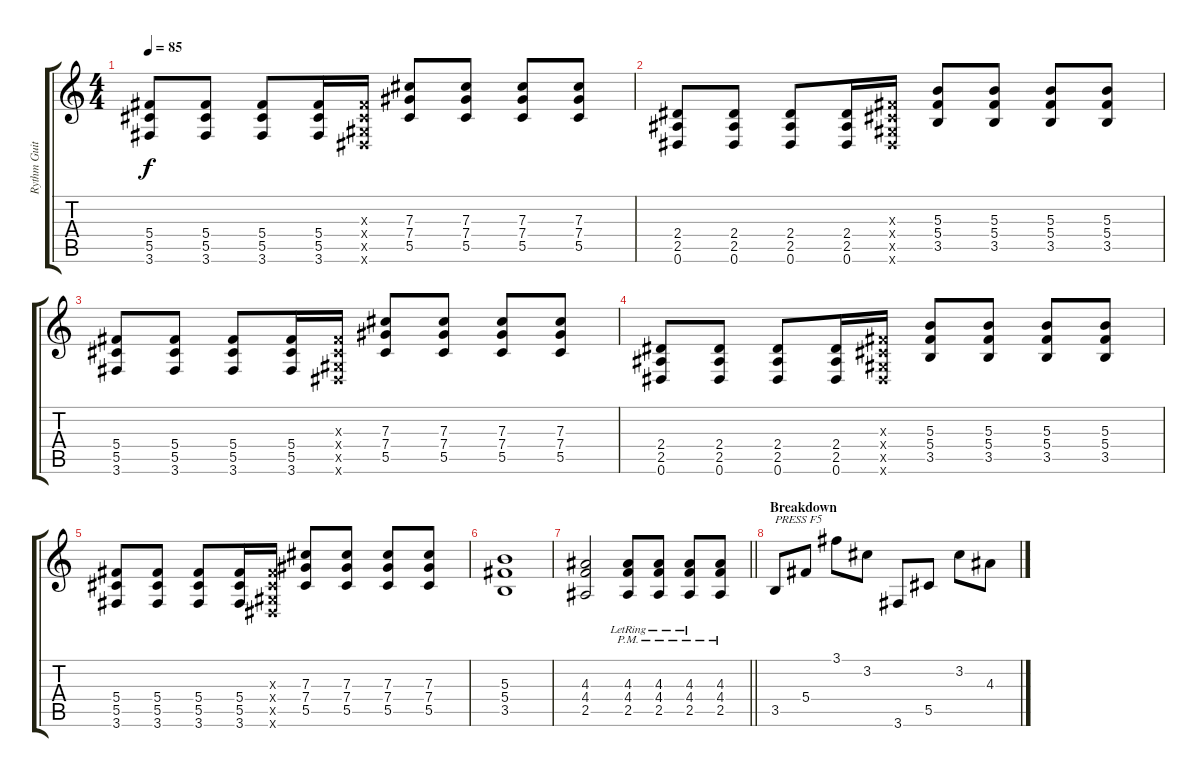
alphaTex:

\track ("Rythm Guitar" "Rythm Guit") {instrument distortionguitar}
\staff {score tabs}
\tuning (Eb4 Bb3 Gb3 Db3 Ab2 Eb2) {hide}
\ts (4 4)
\tempo 85
\clef g2
\ks c
(5.4 5.5 3.6).8{dy f} (5.4 5.5 3.6).8 (5.4 5.5 3.6).8 (5.4 5.5 3.6).16 (0.3{x} 0.4{x} 0.5{x} 0.6{x}).16 (7.3 7.4 5.5).8 (7.3 7.4 5.5).8 (7.3 7.4 5.5).8 (7.3 7.4 5.5).8 |
(2.4 2.5 0.6).8 (2.4 2.5 0.6).8 (2.4 2.5 0.6).8 (2.4 2.5 0.6).16 (0.3{x} 0.4{x} 0.5{x} 0.6{x}).16 (5.3 5.4 3.5).8 (5.3 5.4 3.5).8 (5.3 5.4 3.5).8 (5.3 5.4 3.5).8 |
(5.4 5.5 3.6).8 (5.4 5.5 3.6).8 (5.4 5.5 3.6).8 (5.4 5.5 3.6).16 (0.3{x} 0.4{x} 0.5{x} 0.6{x}).16 (7.3 7.4 5.5).8 (7.3 7.4 5.5).8 (7.3 7.4 5.5).8 (7.3 7.4 5.5).8 |
(2.4 2.5 0.6).8{instrument distortionguitar} (2.4 2.5 0.6).8 (2.4 2.5 0.6).8 (2.4 2.5 0.6).16 (0.3{x} 0.4{x} 0.5{x} 0.6{x}).16 (5.3 5.4 3.5).8 (5.3 5.4 3.5).8 (5.3 5.4 3.5).8 (5.3 5.4 3.5).8 |
(5.4 5.5 3.6).8 (5.4 5.5 3.6).8 (5.4 5.5 3.6).8 (5.4 5.5 3.6).16 (0.3{x} 0.4{x} 0.5{x} 0.6{x}).16 (7.3 7.4 5.5).8 (7.3 7.4 5.5).8 (7.3 7.4 5.5).8 (7.3 7.4 5.5).8 |
(5.3 5.4 3.5).1 |
\barLineRight lightlight
(4.3 4.4 2.5).2 (4.3{pm lr} 4.4{pm lr} 2.5{pm lr}).8 (4.3{pm lr} 4.4{pm lr} 2.5{pm lr}).8 (4.3{pm lr} 4.4{pm lr} 2.5{pm lr}).8 (4.3{pm} 4.4{pm} 2.5{pm}).8 |
\section ("" "Breakdown")
3.5.8{txt "PRESS F5" instrument overdrivenguitar} 5.4.8 3.1.8 3.2.8 3.6.8 5.5.8 3.2.8 4.3.8
